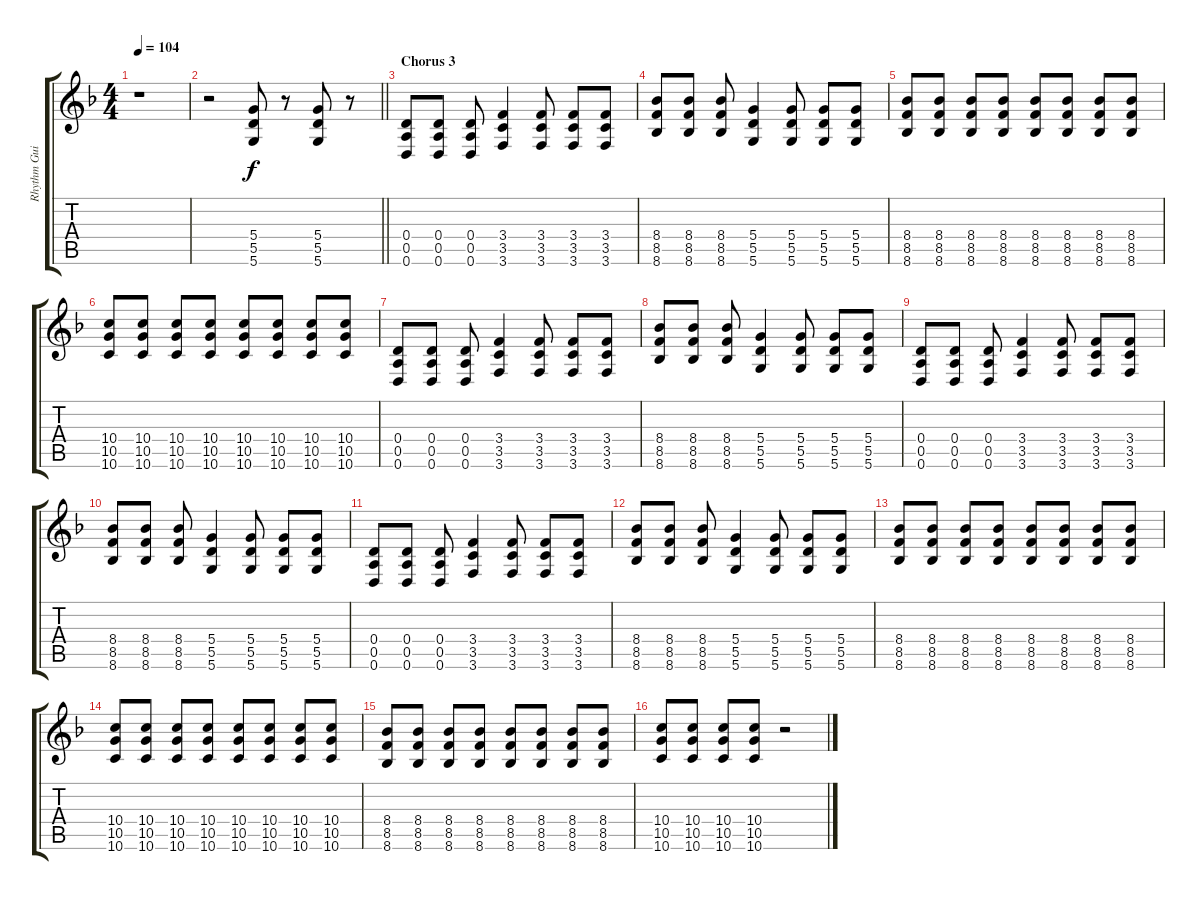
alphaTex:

\track ("Rhythm Guitar" "Rhythm Gui") {instrument electricguitarclean}
\staff {score tabs}
\tuning (E4 B3 G3 D3 A2 D2) {hide}
\ts (4 4)
\tempo 104
\clef g2
\ks f
r.1{dy f} |
\barLineRight lightlight
r.2 (5.4 5.5 5.6).8 r.8 (5.4 5.5 5.6).8 r.8 |
\section ("" "Chorus 3")
(0.4 0.5 0.6).8 (0.4 0.5 0.6).8 (0.4 0.5 0.6).8 (3.4 3.5 3.6).4 (3.4 3.5 3.6).8 (3.4 3.5 3.6).8 (3.4 3.5 3.6).8 |
(8.4 8.5 8.6).8 (8.4 8.5 8.6).8 (8.4 8.5 8.6).8 (5.4 5.5 5.6).4 (5.4 5.5 5.6).8 (5.4 5.5 5.6).8 (5.4 5.5 5.6).8 |
(8.4 8.5 8.6).8 (8.4 8.5 8.6).8 (8.4 8.5 8.6).8 (8.4 8.5 8.6).8 (8.4 8.5 8.6).8 (8.4 8.5 8.6).8 (8.4 8.5 8.6).8 (8.4 8.5 8.6).8 |
(10.4 10.5 10.6).8 (10.4 10.5 10.6).8 (10.4 10.5 10.6).8 (10.4 10.5 10.6).8 (10.4 10.5 10.6).8 (10.4 10.5 10.6).8 (10.4 10.5 10.6).8 (10.4 10.5 10.6).8 |
(0.4 0.5 0.6).8 (0.4 0.5 0.6).8 (0.4 0.5 0.6).8 (3.4 3.5 3.6).4 (3.4 3.5 3.6).8 (3.4 3.5 3.6).8 (3.4 3.5 3.6).8 |
(8.4 8.5 8.6).8 (8.4 8.5 8.6).8 (8.4 8.5 8.6).8 (5.4 5.5 5.6).4 (5.4 5.5 5.6).8 (5.4 5.5 5.6).8 (5.4 5.5 5.6).8 |
(0.4 0.5 0.6).8 (0.4 0.5 0.6).8 (0.4 0.5 0.6).8 (3.4 3.5 3.6).4 (3.4 3.5 3.6).8 (3.4 3.5 3.6).8 (3.4 3.5 3.6).8 |
(8.4 8.5 8.6).8 (8.4 8.5 8.6).8 (8.4 8.5 8.6).8 (5.4 5.5 5.6).4 (5.4 5.5 5.6).8 (5.4 5.5 5.6).8 (5.4 5.5 5.6).8 |
(0.4 0.5 0.6).8 (0.4 0.5 0.6).8 (0.4 0.5 0.6).8 (3.4 3.5 3.6).4 (3.4 3.5 3.6).8 (3.4 3.5 3.6).8 (3.4 3.5 3.6).8 |
(8.4 8.5 8.6).8 (8.4 8.5 8.6).8 (8.4 8.5 8.6).8 (5.4 5.5 5.6).4 (5.4 5.5 5.6).8 (5.4 5.5 5.6).8 (5.4 5.5 5.6).8 |
(8.4 8.5 8.6).8 (8.4 8.5 8.6).8 (8.4 8.5 8.6).8 (8.4 8.5 8.6).8 (8.4 8.5 8.6).8 (8.4 8.5 8.6).8 (8.4 8.5 8.6).8 (8.4 8.5 8.6).8 |
(10.4 10.5 10.6).8 (10.4 10.5 10.6).8 (10.4 10.5 10.6).8 (10.4 10.5 10.6).8 (10.4 10.5 10.6).8 (10.4 10.5 10.6).8 (10.4 10.5 10.6).8 (10.4 10.5 10.6).8 |
(8.4 8.5 8.6).8 (8.4 8.5 8.6).8 (8.4 8.5 8.6).8 (8.4 8.5 8.6).8 (8.4 8.5 8.6).8 (8.4 8.5 8.6).8 (8.4 8.5 8.6).8 (8.4 8.5 8.6).8 |
(10.4 10.5 10.6).8 (10.4 10.5 10.6).8 (10.4 10.5 10.6).8 (10.4 10.5 10.6).8 r.2
